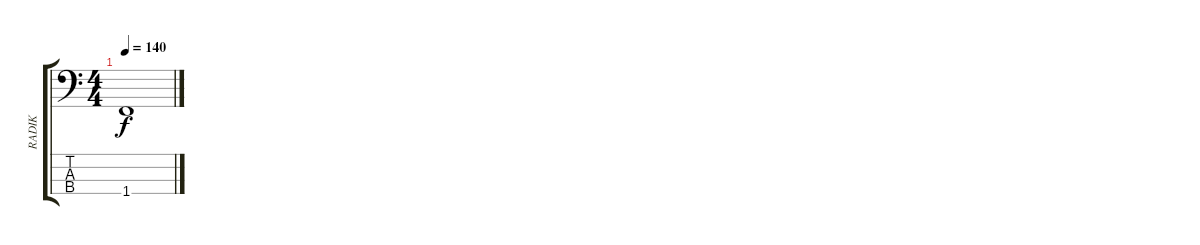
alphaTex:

\track ("RADIK" "RADIK") {instrument electricbassfinger}
\staff {score tabs}
\tuning (G2 D2 A1 E1) {hide}
\ts (4 4)
\tempo 140
\clef f4
\ks c
1.4.1{dy f}
